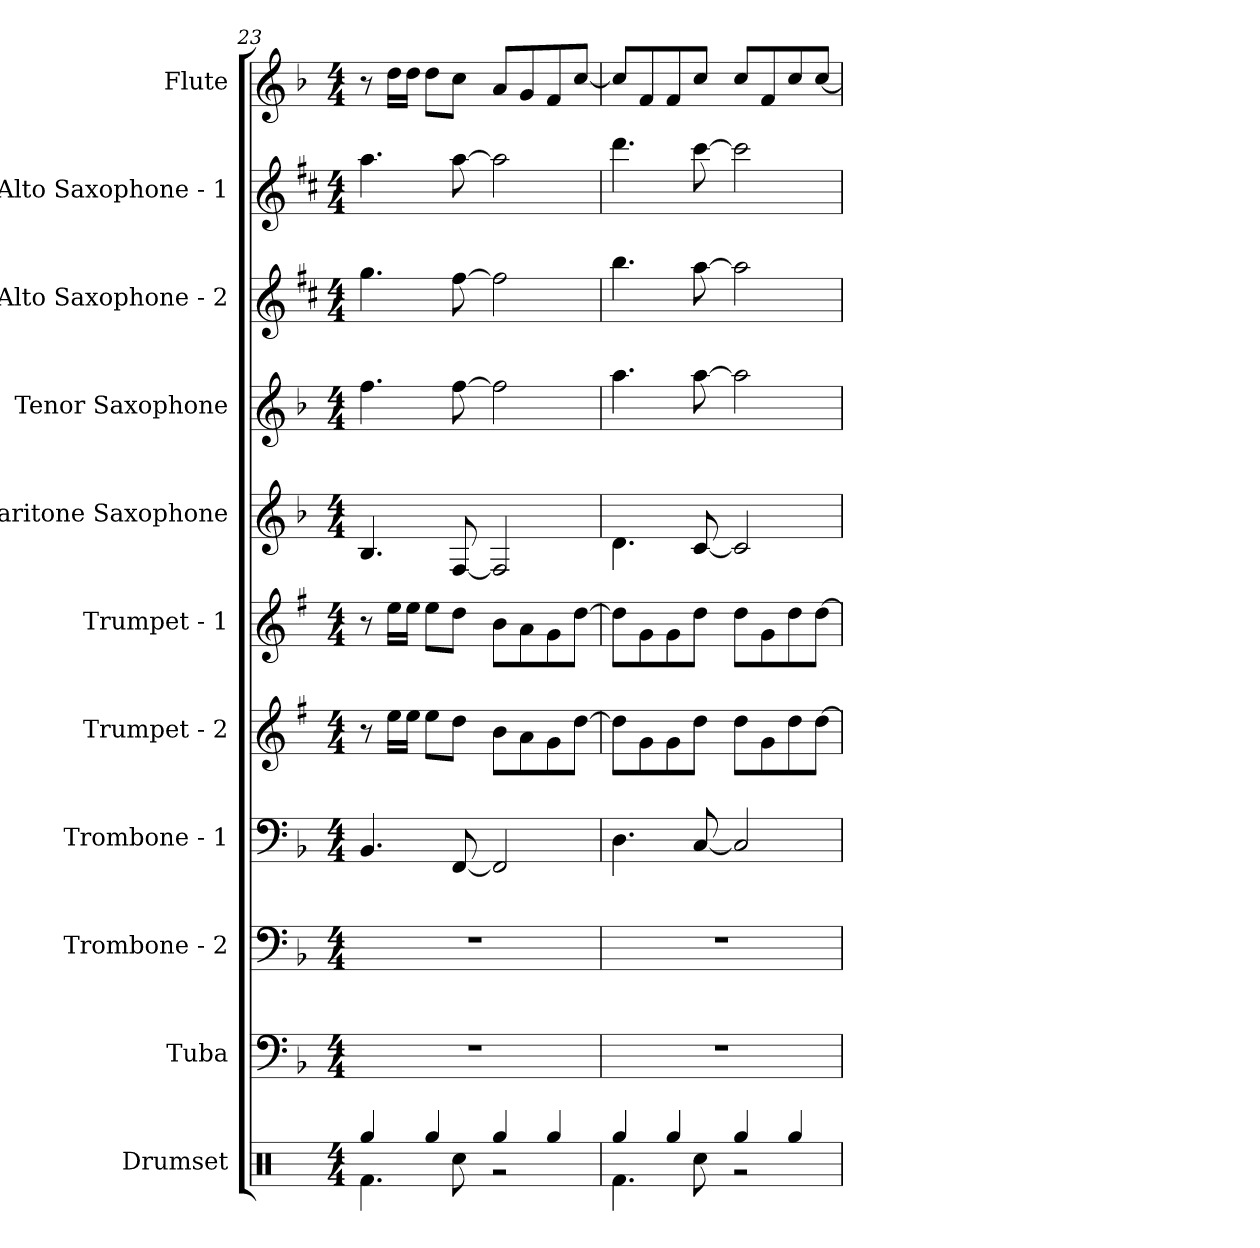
**kern	**kern	**kern	**kern	**kern	**kern	**kern	**kern	**kern	**kern	**kern
*part11	*part10	*part9	*part8	*part7	*part6	*part5	*part4	*part3	*part2	*part1
*staff11	*staff10	*staff9	*staff8	*staff7	*staff6	*staff5	*staff4	*staff3	*staff2	*staff1
*I"Drumset	*I"Tuba	*I"Trombone - 2	*I"Trombone - 1	*I"Trumpet - 2	*I"Trumpet - 1	*I"Baritone Saxophone	*I"Tenor Saxophone	*I"Alto Saxophone - 2	*I"Alto Saxophone - 1	*I"Flute
*I'Drs.	*I'Tba.	*I'Tbn. - 2	*I'Tbn. - 1	*I'Tpt.  - 2	*I'Tpt. - 1	*I'Bar. Sax.	*I'T. Sax.	*I'A. Sax. - 2	*I'A. Sax. - 1	*I'Fl.
*clefX	*clefF4	*clefF4	*clefF4	*clefG2	*clefG2	*clefG2	*clefG2	*clefG2	*clefG2	*clefG2
*	*	*	*	*ITrd1c2	*ITrd1c2	*ITrd12c21	*ITrd8c14	*ITrd5c9	*ITrd5c9	*
*k[]	*k[b-]	*k[b-]	*k[b-]	*k[b-]	*k[b-]	*k[b-]	*k[b-]	*k[b-]	*k[b-]	*k[b-]
*M4/4	*M4/4	*M4/4	*M4/4	*M4/4	*M4/4	*M4/4	*M4/4	*M4/4	*M4/4	*M4/4
=23	=23	=23	=23	=23	=23	=23	=23	=23	=23	=23
*^	*	*	*	*	*	*	*	*	*	*
4Rgg/	4.Rf\	1r	1r	4.BB-/	8r	8r	4.BB-/	4.f\	4.b-\	4.cc\	8r
.	.	.	.	.	16dd\LL	16dd\LL	.	.	.	.	16dd\LL
.	.	.	.	.	16dd\JJ	16dd\JJ	.	.	.	.	16dd\JJ
4Rgg/	.	.	.	.	8dd\L	8dd\L	.	.	.	.	8dd\L
.	8Rcc\	.	.	[8FF/	8cc\J	8cc\J	[8FF/	[8f\	[8a\	[8cc\	8cc\J
4Rgg/	2r	.	.	2FF/]	8a\L	8a\L	2FF/]	2f\]	2a\]	2cc\]	8a/L
.	.	.	.	.	8g\	8g\	.	.	.	.	8g/
4Rgg/	.	.	.	.	8f\	8f\	.	.	.	.	8f/
.	.	.	.	.	[8cc\J	[8cc\J	.	.	.	.	[8cc/J
=24	=24	=24	=24	=24	=24	=24	=24	=24	=24	=24	=24
4Rgg/	4.Rf\	1r	1r	4.D\	8cc\L]	8cc\L]	4.D\	4.a\	4.dd\	4.ff\	8cc/L]
.	.	.	.	.	8f\	8f\	.	.	.	.	8f/
4Rgg/	.	.	.	.	8f\	8f\	.	.	.	.	8f/
.	8Rcc\	.	.	[8C/	8cc\J	8cc\J	[8C/	[8a\	[8cc\	[8ee\	8cc/J
4Rgg/	2r	.	.	2C/]	8cc\L	8cc\L	2C/]	2a\]	2cc\]	2ee\]	8cc/L
.	.	.	.	.	8f\	8f\	.	.	.	.	8f/
4Rgg/	.	.	.	.	8cc\	8cc\	.	.	.	.	8cc/
.	.	.	.	.	[8cc\J	[8cc\J	.	.	.	.	[8cc/J
*v	*v	*	*	*	*	*	*	*	*	*	*
=	=	=	=	=	=	=	=	=	=	=
*-	*-	*-	*-	*-	*-	*-	*-	*-	*-	*-
